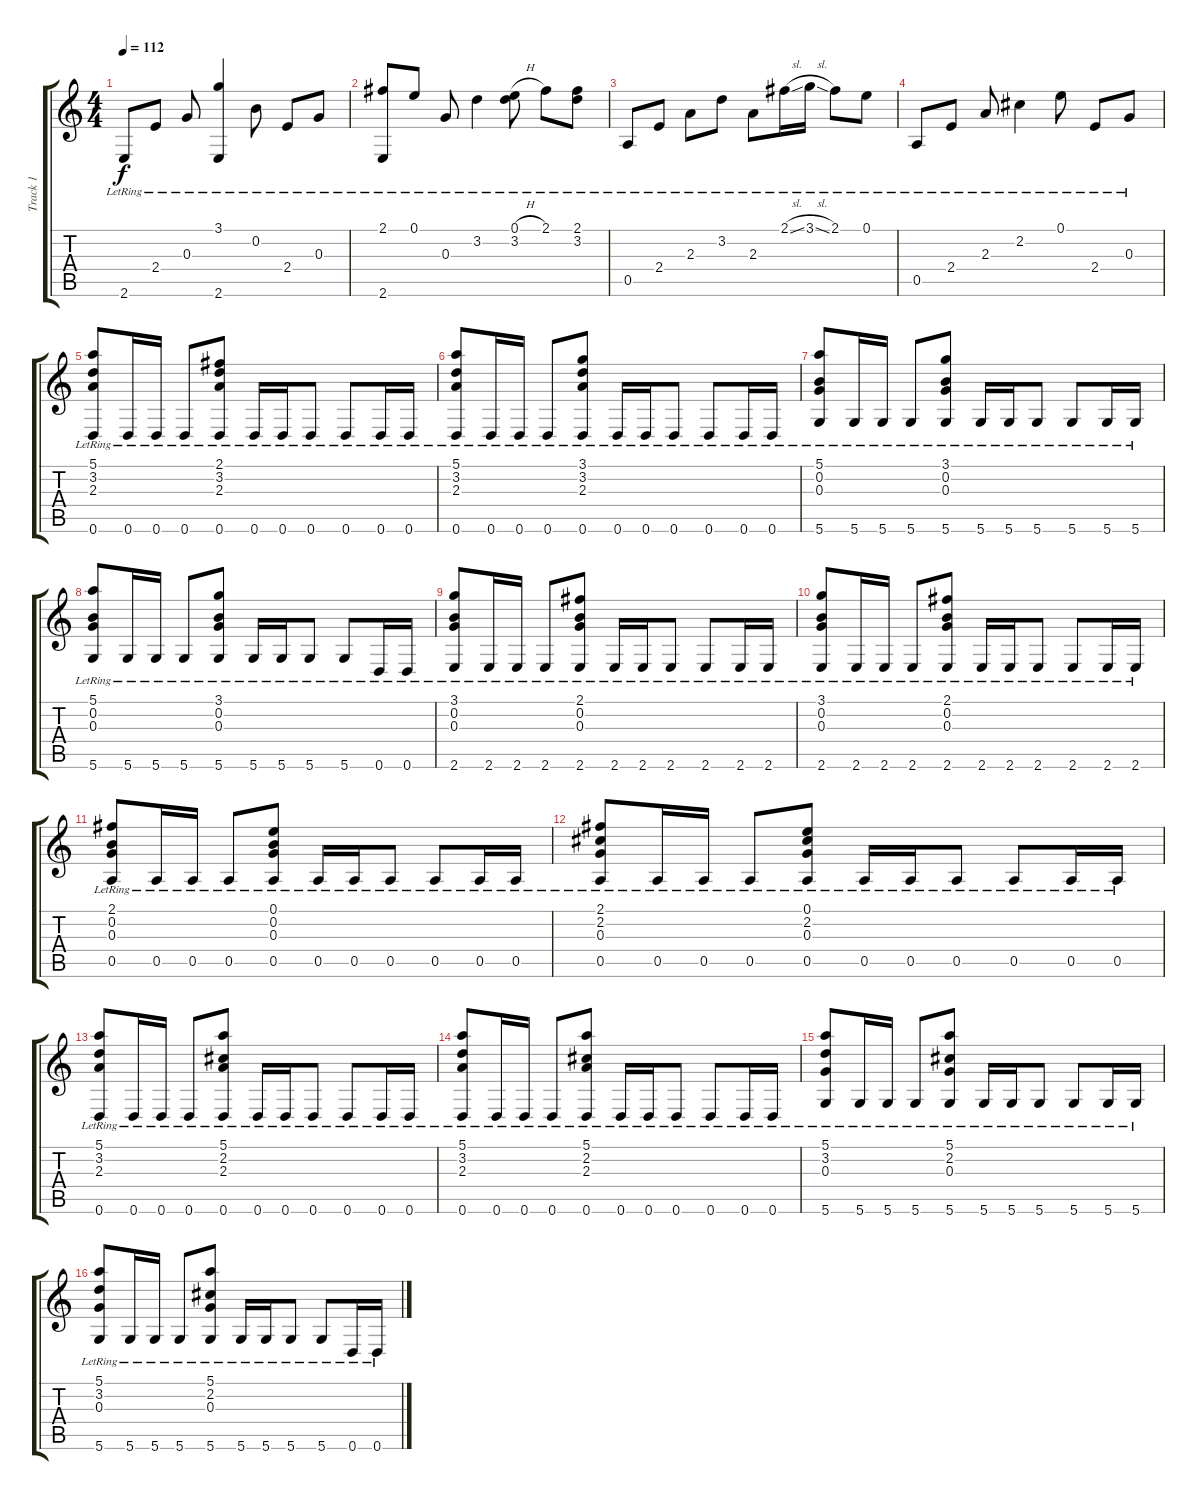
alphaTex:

\track ("Track 1" "Track 1") {instrument acousticguitarsteel}
\staff {score tabs}
\tuning (E4 B3 G3 D3 A2 D2) {hide}
\ts (4 4)
\tempo 112
\clef g2
\ks c
2.6{lr}.8{dy f} 2.4{lr}.8 0.3{lr}.8 (3.1{lr} 2.6{lr}).4 0.2{lr}.8 2.4{lr}.8 0.3{lr}.8 |
(2.1{lr} 2.6{lr}).8 0.1{lr}.8 0.3{lr}.8 3.2{lr}.4 (0.1{h lr} 3.2{lr}).8 2.1{lr}.8 (2.1{lr} 3.2{lr}).8 |
0.5{lr}.8 2.4{lr}.8 2.3{lr}.8 3.2{lr}.8 2.3{lr}.8 2.1{sl lr}.16 3.1{sl lr}.16 2.1{lr}.8 0.1{lr}.8 |
0.5{lr}.8 2.4{lr}.8 2.3{lr}.8 2.2{lr}.4 0.1{lr}.8 2.4{lr}.8 0.3{lr}.8 |
(5.1{lr} 3.2{lr} 2.3{lr} 0.6{lr}).8 0.6{lr}.16 0.6{lr}.16 0.6{lr}.8 (2.1{lr} 3.2{lr} 2.3{lr} 0.6{lr}).8 0.6{lr}.16 0.6{lr}.16 0.6{lr}.8 0.6{lr}.8 0.6{lr}.16 0.6{lr}.16 |
(5.1{lr} 3.2{lr} 2.3{lr} 0.6{lr}).8 0.6{lr}.16 0.6{lr}.16 0.6{lr}.8 (3.1{lr} 3.2{lr} 2.3{lr} 0.6{lr}).8 0.6{lr}.16 0.6{lr}.16 0.6{lr}.8 0.6{lr}.8 0.6{lr}.16 0.6{lr}.16 |
(5.1{lr} 0.2{lr} 0.3{lr} 5.6{lr}).8 5.6{lr}.16 5.6{lr}.16 5.6{lr}.8 (3.1{lr} 0.2{lr} 0.3{lr} 5.6{lr}).8 5.6{lr}.16 5.6{lr}.16 5.6{lr}.8 5.6{lr}.8 5.6{lr}.16 5.6{lr}.16 |
(5.1{lr} 0.2{lr} 0.3{lr} 5.6{lr}).8 5.6{lr}.16 5.6{lr}.16 5.6{lr}.8 (3.1{lr} 0.2{lr} 0.3{lr} 5.6{lr}).8 5.6{lr}.16 5.6{lr}.16 5.6{lr}.8 5.6{lr}.8 0.6{lr}.16 0.6{lr}.16 |
(3.1{lr} 0.2{lr} 0.3{lr} 2.6{lr}).8 2.6{lr}.16 2.6{lr}.16 2.6{lr}.8 (2.1{lr} 0.2{lr} 0.3{lr} 2.6{lr}).8 2.6{lr}.16 2.6{lr}.16 2.6{lr}.8 2.6{lr}.8 2.6{lr}.16 2.6{lr}.16 |
(3.1{lr} 0.2{lr} 0.3{lr} 2.6{lr}).8 2.6{lr}.16 2.6{lr}.16 2.6{lr}.8 (2.1{lr} 0.2{lr} 0.3{lr} 2.6{lr}).8 2.6{lr}.16 2.6{lr}.16 2.6{lr}.8 2.6{lr}.8 2.6{lr}.16 2.6{lr}.16 |
(2.1{lr} 0.2{lr} 0.3{lr} 0.5{lr}).8 0.5{lr}.16 0.5{lr}.16 0.5{lr}.8 (0.1{lr} 0.2{lr} 0.3{lr} 0.5{lr}).8 0.5{lr}.16 0.5{lr}.16 0.5{lr}.8 0.5{lr}.8 0.5{lr}.16 0.5{lr}.16 |
(2.1{lr} 2.2{lr} 0.3{lr} 0.5{lr}).8 0.5{lr}.16 0.5{lr}.16 0.5{lr}.8 (0.1{lr} 2.2{lr} 0.3{lr} 0.5{lr}).8 0.5{lr}.16 0.5{lr}.16 0.5{lr}.8 0.5{lr}.8 0.5{lr}.16 0.5{lr}.16 |
(5.1{lr} 3.2{lr} 2.3{lr} 0.6{lr}).8 0.6{lr}.16 0.6{lr}.16 0.6{lr}.8 (5.1{lr} 2.2{lr} 2.3{lr} 0.6{lr}).8 0.6{lr}.16 0.6{lr}.16 0.6{lr}.8 0.6{lr}.8 0.6{lr}.16 0.6{lr}.16 |
(5.1{lr} 3.2{lr} 2.3{lr} 0.6{lr}).8 0.6{lr}.16 0.6{lr}.16 0.6{lr}.8 (5.1{lr} 2.2{lr} 2.3{lr} 0.6{lr}).8 0.6{lr}.16 0.6{lr}.16 0.6{lr}.8 0.6{lr}.8 0.6{lr}.16 0.6{lr}.16 |
(5.1{lr} 3.2{lr} 0.3{lr} 5.6{lr}).8 5.6{lr}.16 5.6{lr}.16 5.6{lr}.8 (5.1{lr} 2.2{lr} 0.3{lr} 5.6{lr}).8 5.6{lr}.16 5.6{lr}.16 5.6{lr}.8 5.6{lr}.8 5.6{lr}.16 5.6{lr}.16 |
(5.1{lr} 3.2{lr} 0.3{lr} 5.6{lr}).8 5.6{lr}.16 5.6{lr}.16 5.6{lr}.8 (5.1{lr} 2.2{lr} 0.3{lr} 5.6{lr}).8 5.6{lr}.16 5.6{lr}.16 5.6{lr}.8 5.6{lr}.8 0.6{lr}.16 0.6{lr}.16
